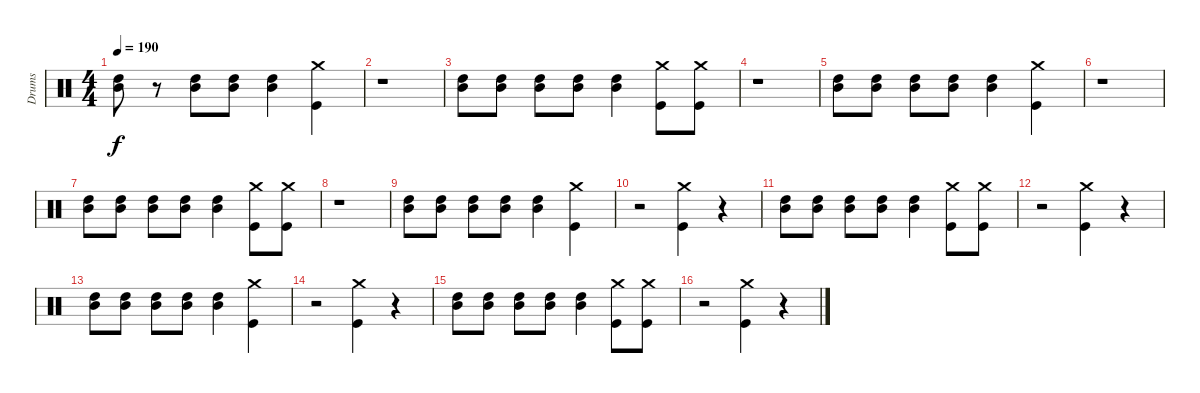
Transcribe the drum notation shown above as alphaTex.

\track ("Drums" "Drums") {instrument percussion}
\staff {score}
\articulation defaults
\ts (4 4)
\tempo 190
\clef neutral
\ks c
("High Tom (hit)" "Mid Tom (hit)").8{dy f} r.8 ("High Tom (hit)" "Mid Tom (hit)").8 ("High Tom (hit)" "Mid Tom (hit)").8 ("High Tom (hit)" "Mid Tom (hit)").4 ("Crash medium (hit)" "Kick (hit)").4 |
r.1 |
("High Tom (hit)" "Mid Tom (hit)").8 ("High Tom (hit)" "Mid Tom (hit)").8 ("High Tom (hit)" "Mid Tom (hit)").8 ("High Tom (hit)" "Mid Tom (hit)").8 ("High Tom (hit)" "Mid Tom (hit)").4 ("Crash medium (hit)" "Kick (hit)").8 ("Kick (hit)" "Crash medium (hit)").8 |
r.1 |
("High Tom (hit)" "Mid Tom (hit)").8 ("High Tom (hit)" "Mid Tom (hit)").8 ("High Tom (hit)" "Mid Tom (hit)").8 ("High Tom (hit)" "Mid Tom (hit)").8 ("High Tom (hit)" "Mid Tom (hit)").4 ("Crash medium (hit)" "Kick (hit)").4 |
r.1 |
("High Tom (hit)" "Mid Tom (hit)").8 ("High Tom (hit)" "Mid Tom (hit)").8 ("High Tom (hit)" "Mid Tom (hit)").8 ("High Tom (hit)" "Mid Tom (hit)").8 ("High Tom (hit)" "Mid Tom (hit)").4 ("Crash medium (hit)" "Kick (hit)").8 ("Kick (hit)" "Crash medium (hit)").8 |
r.1 |
("High Tom (hit)" "Mid Tom (hit)").8 ("High Tom (hit)" "Mid Tom (hit)").8 ("High Tom (hit)" "Mid Tom (hit)").8 ("High Tom (hit)" "Mid Tom (hit)").8 ("High Tom (hit)" "Mid Tom (hit)").4 ("Crash medium (hit)" "Kick (hit)").4 |
r.2 ("Kick (hit)" "Crash medium (hit)").4 r.4 |
("High Tom (hit)" "Mid Tom (hit)").8 ("High Tom (hit)" "Mid Tom (hit)").8 ("High Tom (hit)" "Mid Tom (hit)").8 ("High Tom (hit)" "Mid Tom (hit)").8 ("High Tom (hit)" "Mid Tom (hit)").4 ("Crash medium (hit)" "Kick (hit)").8 ("Kick (hit)" "Crash medium (hit)").8 |
r.2 ("Kick (hit)" "Crash medium (hit)").4 r.4 |
("High Tom (hit)" "Mid Tom (hit)").8 ("High Tom (hit)" "Mid Tom (hit)").8 ("High Tom (hit)" "Mid Tom (hit)").8 ("High Tom (hit)" "Mid Tom (hit)").8 ("High Tom (hit)" "Mid Tom (hit)").4 ("Crash medium (hit)" "Kick (hit)").4 |
r.2 ("Kick (hit)" "Crash medium (hit)").4 r.4 |
("High Tom (hit)" "Mid Tom (hit)").8 ("High Tom (hit)" "Mid Tom (hit)").8 ("High Tom (hit)" "Mid Tom (hit)").8 ("High Tom (hit)" "Mid Tom (hit)").8 ("High Tom (hit)" "Mid Tom (hit)").4 ("Crash medium (hit)" "Kick (hit)").8 ("Kick (hit)" "Crash medium (hit)").8 |
r.2 ("Kick (hit)" "Crash medium (hit)").4 r.4
